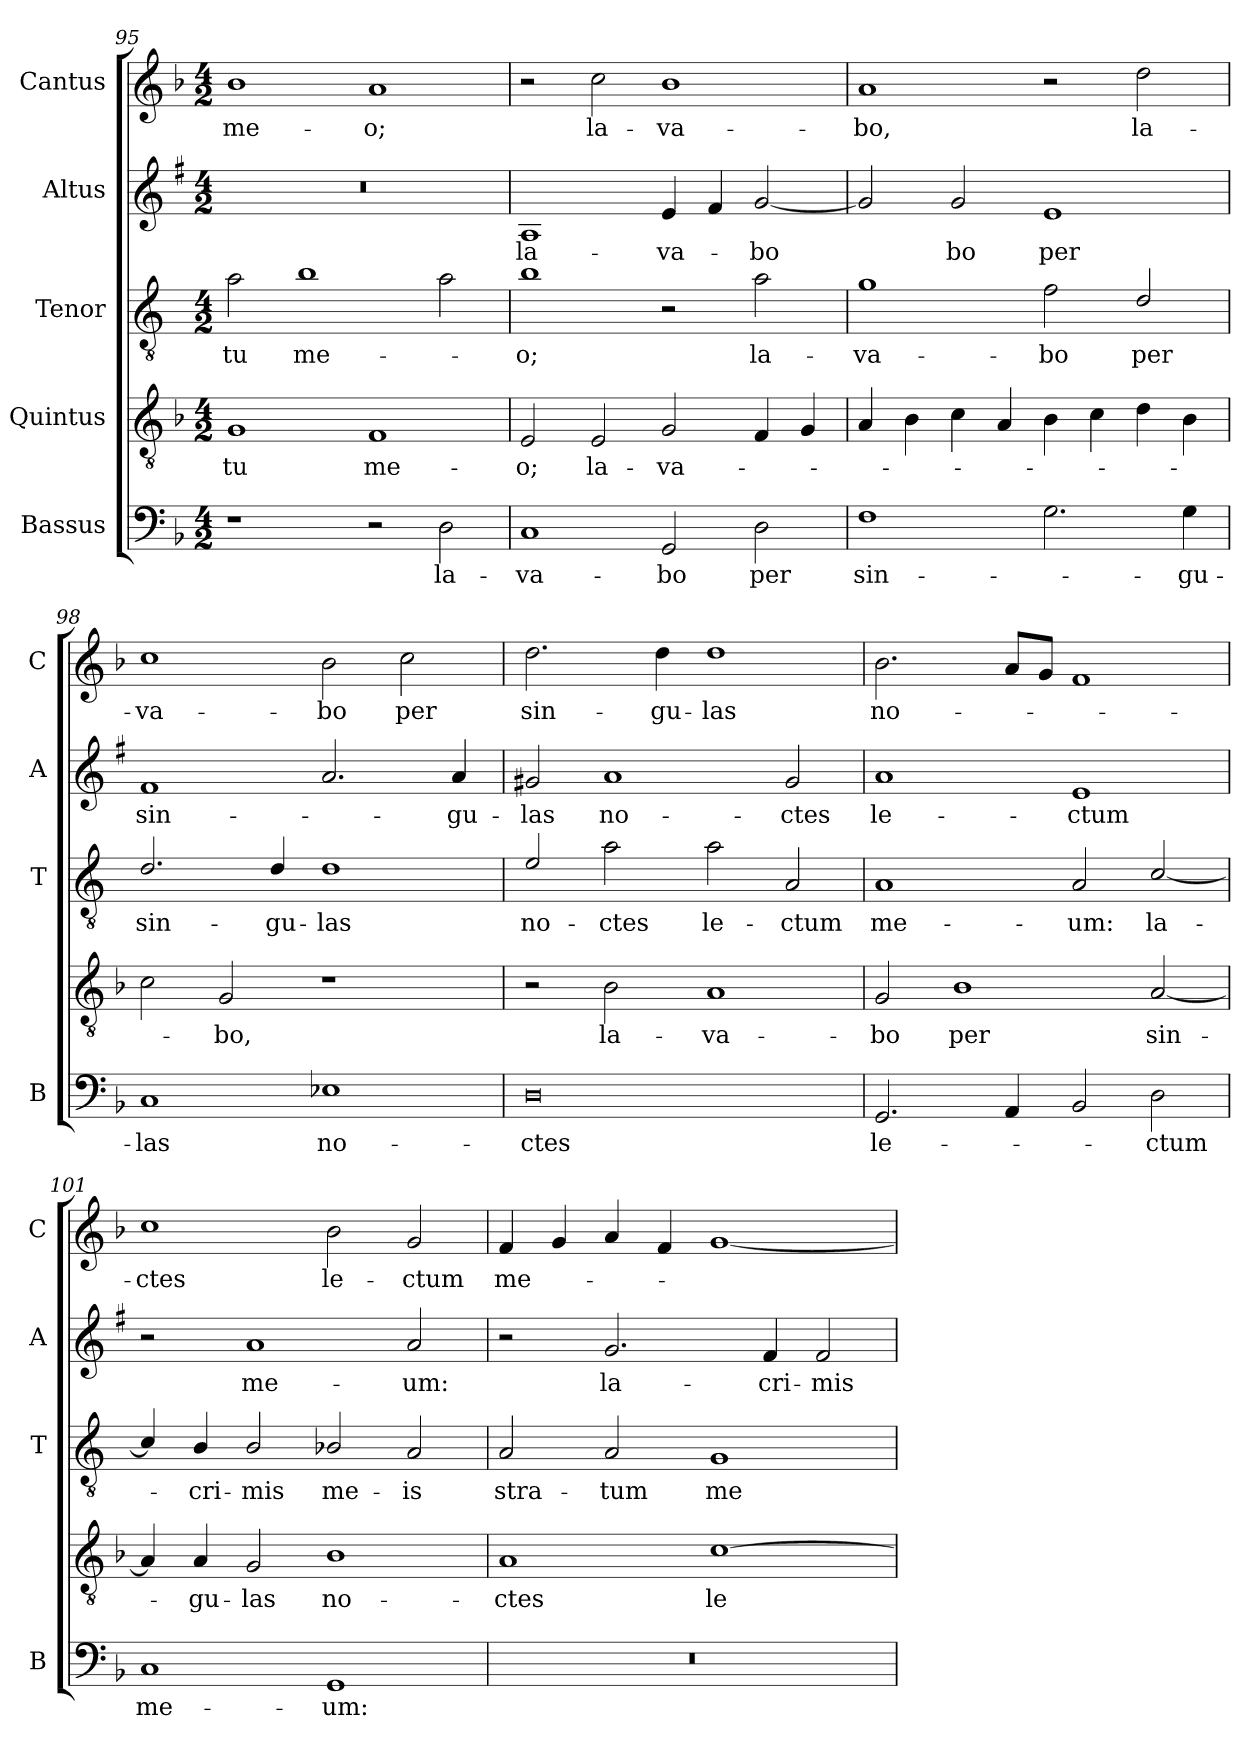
**kern	**text	**kern	**text	**kern	**text	**kern	**text	**kern	**text
*part5	*part5	*part4	*part4	*part3	*part3	*part2	*part2	*part1	*part1
*staff5	*staff5	*staff4	*staff4	*staff3	*staff3	*staff2	*staff2	*staff1	*staff1
*I"Bassus	*	*I"Quintus	*	*I"Tenor	*	*I"Altus	*	*I"Cantus	*
*I'B	*	*	*	*I'T	*	*I'A	*	*I'C	*
*clefF4	*	*clefGv2	*	*clefGv2	*	*clefG2	*	*clefG2	*
*	*	*	*	*ITrd4c7	*	*ITrd1c2	*	*	*
*k[b-]	*	*k[b-]	*	*k[b-]	*	*k[b-]	*	*k[b-]	*
*F:	*	*F:	*	*F:	*	*F:	*	*F:	*
*M4/2	*	*M4/2	*	*M4/2	*	*M4/2	*	*M4/2	*
=95	=95	=95	=95	=95	=95	=95	=95	=95	=95
!	!	!	!LO:LY:b	!	!LO:LY:b	!	!	!	!LO:LY:b
1r	.	1G	-tu	2d\	-tu	0r	.	1b-	me-
!	!	!	!	!	!LO:LY:b	!	!	!	!
.	.	.	.	1e	me-	.	.	.	.
!	!	!	!LO:LY:b	!	!	!	!	!	!LO:LY:b
2r	.	1F	me-	.	.	.	.	1a	-o;
!	!LO:LY:b	!	!	!	!	!	!	!	!
2D\	la-	.	.	2d\	.	.	.	.	.
!!LO:LB:g=z
=96	=96	=96	=96	=96	=96	=96	=96	=96	=96
!	!LO:LY:b	!	!LO:LY:b	!	!LO:LY:b	!	!LO:LY:b	!	!
1C	-va-	2E/	-o;	1e	-o;	1G	la-	2r	.
!	!	!	!LO:LY:b	!	!	!	!	!	!LO:LY:b
.	.	2E/	la-	.	.	.	.	2cc\	la-
!	!LO:LY:b	!	!LO:LY:b	!	!	!	!LO:LY:b	!	!LO:LY:b
2GG/	-bo	2G/	-va-	2r	.	4d/	-va-	1b-	-va-
.	.	.	.	.	.	4e/	.	.	.
!	!LO:LY:b	!	!	!	!LO:LY:b	!	!LO:LY:b	!	!
2D\	per	4F/	.	2d\	la-	[2f/	-bo	.	.
.	.	4G/	.	.	.	.	.	.	.
=97	=97	=97	=97	=97	=97	=97	=97	=97	=97
!	!LO:LY:b	!	!	!	!LO:LY:b	!	!	!	!LO:LY:b
1F	sin-	4A/	.	1c	-va-	2f/]	.	1a	-bo,
.	.	4B-\	.	.	.	.	.	.	.
!	!	!	!	!	!	!	!LO:LY:b	!	!
.	.	4c\	.	.	.	2f/	bo	.	.
.	.	4A/	.	.	.	.	.	.	.
!	!	!	!	!	!LO:LY:b	!	!LO:LY:b	!	!
2.G\	.	4B-\	.	2B-\	-bo	1d	per	2r	.
.	.	4c\	.	.	.	.	.	.	.
!	!	!	!	!	!LO:LY:b	!	!	!	!LO:LY:b
.	.	4d\	.	2G/	per	.	.	2dd\	la-
!	!LO:LY:b	!	!	!	!	!	!	!	!
4G\	-gu-	4B-\	.	.	.	.	.	.	.
=98	=98	=98	=98	=98	=98	=98	=98	=98	=98
!	!LO:LY:b	!	!	!	!LO:LY:b	!	!LO:LY:b	!	!LO:LY:b
1C	-las	2c\	.	2.G/	sin-	1e	sin-	1cc	-va-
!	!	!	!LO:LY:b	!	!	!	!	!	!
.	.	2G/	-bo,	.	.	.	.	.	.
!	!	!	!	!	!LO:LY:b	!	!	!	!
.	.	.	.	4G/	-gu-	.	.	.	.
!	!LO:LY:b	!	!	!	!LO:LY:b	!	!	!	!LO:LY:b
1E-X	no-	1r	.	1G	-las	2.g/	.	2b-\	-bo
!	!	!	!	!	!	!	!	!	!LO:LY:b
.	.	.	.	.	.	.	.	2cc\	per
!	!	!	!	!	!	!	!LO:LY:b	!	!
.	.	.	.	.	.	4g/	-gu-	.	.
=99	=99	=99	=99	=99	=99	=99	=99	=99	=99
!	!LO:LY:b	!	!	!	!LO:LY:b	!	!LO:LY:b	!	!LO:LY:b
0D	-ctes	2r	.	2A/	no-	2f#X/	-las	2.dd\	sin-
!	!	!	!LO:LY:b	!	!LO:LY:b	!	!LO:LY:b	!	!
.	.	2B-\	la-	2d\	-ctes	1g	no-	.	.
!	!	!	!	!	!	!	!	!	!LO:LY:b
.	.	.	.	.	.	.	.	4dd\	-gu-
!	!	!	!LO:LY:b	!	!LO:LY:b	!	!	!	!LO:LY:b
.	.	1A	-va-	2d\	le-	.	.	1dd	-las
!	!	!	!	!	!LO:LY:b	!	!LO:LY:b	!	!
.	.	.	.	2D/	-ctum	2f#/	-ctes	.	.
=100	=100	=100	=100	=100	=100	=100	=100	=100	=100
!	!LO:LY:b	!	!LO:LY:b	!	!LO:LY:b	!	!LO:LY:b	!	!LO:LY:b
2.GG/	le-	2G/	-bo	1D	me-	1g	le-	2.b-\	no-
!	!	!	!LO:LY:b	!	!	!	!	!	!
.	.	1B-	per	.	.	.	.	.	.
4AA/	.	.	.	.	.	.	.	8a/L	.
.	.	.	.	.	.	.	.	8g/J	.
!	!	!	!	!	!LO:LY:b	!	!LO:LY:b	!	!
2BB-/	.	.	.	2D/	-um:	1d	-ctum	1f	.
!	!LO:LY:b	!	!LO:LY:b	!	!LO:LY:b	!	!	!	!
2D\	-ctum	[2A/	sin-	[2F/	la-	.	.	.	.
=101	=101	=101	=101	=101	=101	=101	=101	=101	=101
!	!LO:LY:b	!	!	!	!	!	!	!	!LO:LY:b
1C	me-	4A/]	.	4F/]	.	2r	.	1cc	-ctes
!	!	!	!LO:LY:b	!	!LO:LY:b	!	!	!	!
.	.	4A/	-gu-	4E/	-cri-	.	.	.	.
!	!	!	!LO:LY:b	!	!LO:LY:b	!	!LO:LY:b	!	!
.	.	2G/	-las	2E/	-mis	1g	me-	.	.
!	!LO:LY:b	!	!LO:LY:b	!	!LO:LY:b	!	!	!	!LO:LY:b
1GG	-um:	1B-	no-	2E-X/	me-	.	.	2b-\	le-
!	!	!	!	!	!LO:LY:b	!	!LO:LY:b	!	!LO:LY:b
.	.	.	.	2D/	-is	2g/	-um:	2g/	-ctum
!!LO:LB:g=z
=102	=102	=102	=102	=102	=102	=102	=102	=102	=102
!	!	!	!LO:LY:b	!	!LO:LY:b	!	!	!	!LO:LY:b
0r	.	1A	-ctes	2D/	stra-	2r	.	4f/	me-
.	.	.	.	.	.	.	.	4g/	.
!	!	!	!	!	!LO:LY:b	!	!LO:LY:b	!	!
.	.	.	.	2D/	-tum	2.f/	la-	4a/	.
.	.	.	.	.	.	.	.	4f/	.
!	!	!	!LO:LY:b	!	!LO:LY:b	!	!	!	!
.	.	[1c	le-	1C	me-	.	.	[1g	.
!	!	!	!	!	!	!	!LO:LY:b	!	!
.	.	.	.	.	.	4e/	-cri-	.	.
!	!	!	!	!	!	!	!LO:LY:b	!	!
.	.	.	.	.	.	2e/	-mis	.	.
=	=	=	=	=	=	=	=	=	=
*-	*-	*-	*-	*-	*-	*-	*-	*-	*-
